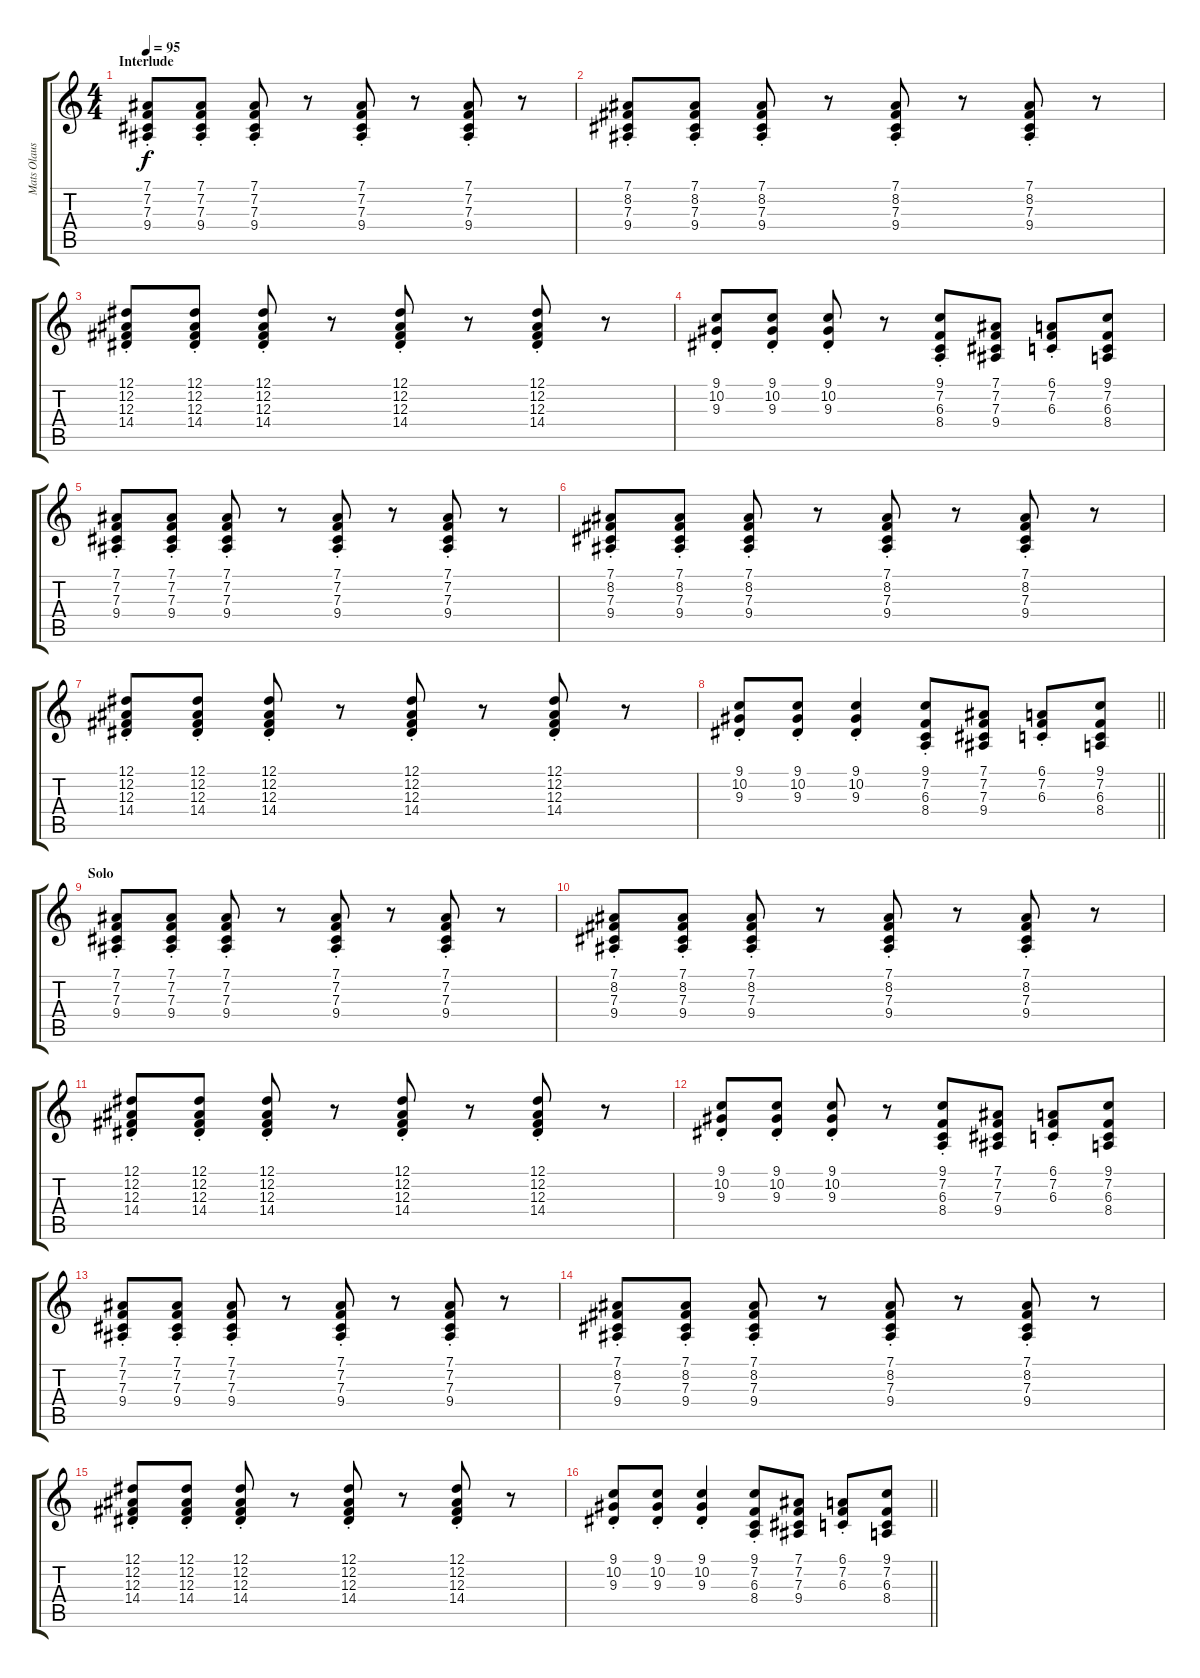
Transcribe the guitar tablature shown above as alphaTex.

\track ("Mats Olausson" "Mats Olaus") {instrument stringensemble1}
\staff {score tabs}
\tuning (Eb4 Bb3 Gb3 Db3 Ab2 Eb2) {hide}
\ts (4 4)
\section ("" "Interlude")
\tempo 95
\clef g2
\ks c
(7.1{st} 7.2{st} 7.3{st} 9.4{st}).8{dy f} (7.1{st} 7.2{st} 7.3{st} 9.4{st}).8 (7.1{st} 7.2{st} 7.3{st} 9.4{st}).8 r.8 (7.1{st} 7.2{st} 7.3{st} 9.4{st}).8 r.8 (7.1{st} 7.2{st} 7.3{st} 9.4{st}).8 r.8 |
(7.1{st} 8.2{st} 7.3{st} 9.4{st}).8 (7.1{st} 8.2{st} 7.3{st} 9.4{st}).8 (7.1{st} 8.2{st} 7.3{st} 9.4{st}).8 r.8 (7.1{st} 8.2{st} 7.3{st} 9.4{st}).8 r.8 (7.1{st} 8.2{st} 7.3{st} 9.4{st}).8 r.8 |
(12.1{st} 12.2{st} 12.3{st} 14.4{st}).8 (12.1{st} 12.2{st} 12.3{st} 14.4{st}).8 (12.1{st} 12.2{st} 12.3{st} 14.4{st}).8 r.8 (12.1{st} 12.2{st} 12.3{st} 14.4{st}).8 r.8 (12.1{st} 12.2{st} 12.3{st} 14.4{st}).8 r.8 |
(9.1{st} 10.2{st} 9.3{st}).8 (9.1{st} 10.2{st} 9.3{st}).8 (9.1{st} 10.2{st} 9.3{st}).8 r.8 (9.1{st} 7.2{st} 6.3{st} 8.4).8 (7.1 7.2 7.3 9.4).8 (6.1{st} 7.2 6.3).8 (9.1 7.2 6.3 8.4).8 |
(7.1{st} 7.2{st} 7.3{st} 9.4{st}).8 (7.1{st} 7.2{st} 7.3{st} 9.4{st}).8 (7.1{st} 7.2{st} 7.3{st} 9.4{st}).8 r.8 (7.1{st} 7.2{st} 7.3{st} 9.4{st}).8 r.8 (7.1{st} 7.2{st} 7.3{st} 9.4{st}).8 r.8 |
(7.1{st} 8.2{st} 7.3{st} 9.4{st}).8 (7.1{st} 8.2{st} 7.3{st} 9.4{st}).8 (7.1{st} 8.2{st} 7.3{st} 9.4{st}).8 r.8 (7.1{st} 8.2{st} 7.3{st} 9.4{st}).8 r.8 (7.1{st} 8.2{st} 7.3{st} 9.4{st}).8 r.8 |
(12.1{st} 12.2{st} 12.3{st} 14.4{st}).8 (12.1{st} 12.2{st} 12.3{st} 14.4{st}).8 (12.1{st} 12.2{st} 12.3{st} 14.4{st}).8 r.8 (12.1{st} 12.2{st} 12.3{st} 14.4{st}).8 r.8 (12.1{st} 12.2{st} 12.3{st} 14.4{st}).8 r.8 |
\barLineRight lightlight
(9.1{st} 10.2{st} 9.3{st}).8 (9.1{st} 10.2{st} 9.3{st}).8 (9.1{st} 10.2{st} 9.3{st}).4 (9.1{st} 7.2{st} 6.3{st} 8.4).8 (7.1 7.2 7.3 9.4).8 (6.1{st} 7.2 6.3).8 (9.1 7.2 6.3 8.4).8 |
\section ("" "Solo")
(7.1{st} 7.2{st} 7.3{st} 9.4{st}).8 (7.1{st} 7.2{st} 7.3{st} 9.4{st}).8 (7.1{st} 7.2{st} 7.3{st} 9.4{st}).8 r.8 (7.1{st} 7.2{st} 7.3{st} 9.4{st}).8 r.8 (7.1{st} 7.2{st} 7.3{st} 9.4{st}).8 r.8 |
(7.1{st} 8.2{st} 7.3{st} 9.4{st}).8 (7.1{st} 8.2{st} 7.3{st} 9.4{st}).8 (7.1{st} 8.2{st} 7.3{st} 9.4{st}).8 r.8 (7.1{st} 8.2{st} 7.3{st} 9.4{st}).8 r.8 (7.1{st} 8.2{st} 7.3{st} 9.4{st}).8 r.8 |
(12.1{st} 12.2{st} 12.3{st} 14.4{st}).8 (12.1{st} 12.2{st} 12.3{st} 14.4{st}).8 (12.1{st} 12.2{st} 12.3{st} 14.4{st}).8 r.8 (12.1{st} 12.2{st} 12.3{st} 14.4{st}).8 r.8 (12.1{st} 12.2{st} 12.3{st} 14.4{st}).8 r.8 |
(9.1{st} 10.2{st} 9.3{st}).8 (9.1{st} 10.2{st} 9.3{st}).8 (9.1{st} 10.2{st} 9.3{st}).8 r.8 (9.1{st} 7.2{st} 6.3{st} 8.4).8 (7.1 7.2 7.3 9.4).8 (6.1{st} 7.2 6.3).8 (9.1 7.2 6.3 8.4).8 |
(7.1{st} 7.2{st} 7.3{st} 9.4{st}).8 (7.1{st} 7.2{st} 7.3{st} 9.4{st}).8 (7.1{st} 7.2{st} 7.3{st} 9.4{st}).8 r.8 (7.1{st} 7.2{st} 7.3{st} 9.4{st}).8 r.8 (7.1{st} 7.2{st} 7.3{st} 9.4{st}).8 r.8 |
(7.1{st} 8.2{st} 7.3{st} 9.4{st}).8 (7.1{st} 8.2{st} 7.3{st} 9.4{st}).8 (7.1{st} 8.2{st} 7.3{st} 9.4{st}).8 r.8 (7.1{st} 8.2{st} 7.3{st} 9.4{st}).8 r.8 (7.1{st} 8.2{st} 7.3{st} 9.4{st}).8 r.8 |
(12.1{st} 12.2{st} 12.3{st} 14.4{st}).8 (12.1{st} 12.2{st} 12.3{st} 14.4{st}).8 (12.1{st} 12.2{st} 12.3{st} 14.4{st}).8 r.8 (12.1{st} 12.2{st} 12.3{st} 14.4{st}).8 r.8 (12.1{st} 12.2{st} 12.3{st} 14.4{st}).8 r.8 |
\barLineRight lightlight
(9.1{st} 10.2{st} 9.3{st}).8 (9.1{st} 10.2{st} 9.3{st}).8 (9.1{st} 10.2{st} 9.3{st}).4 (9.1{st} 7.2{st} 6.3{st} 8.4).8 (7.1 7.2 7.3 9.4).8 (6.1{st} 7.2 6.3).8 (9.1 7.2 6.3 8.4).8
